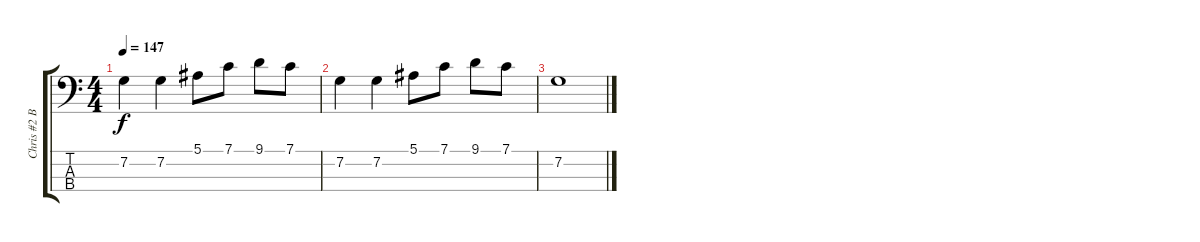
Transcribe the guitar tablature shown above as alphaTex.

\track ("Chris #2 Bass" "Chris #2 B") {instrument electricbasspick}
\staff {score tabs}
\tuning (F2 C2 G1 D1) {hide}
\ts (4 4)
\tempo 147
\clef f4
\ks c
7.2.4{dy f} 7.2.4 5.1.8 7.1.8 9.1.8 7.1.8 |
7.2.4 7.2.4 5.1.8 7.1.8 9.1.8 7.1.8 |
7.2.1
